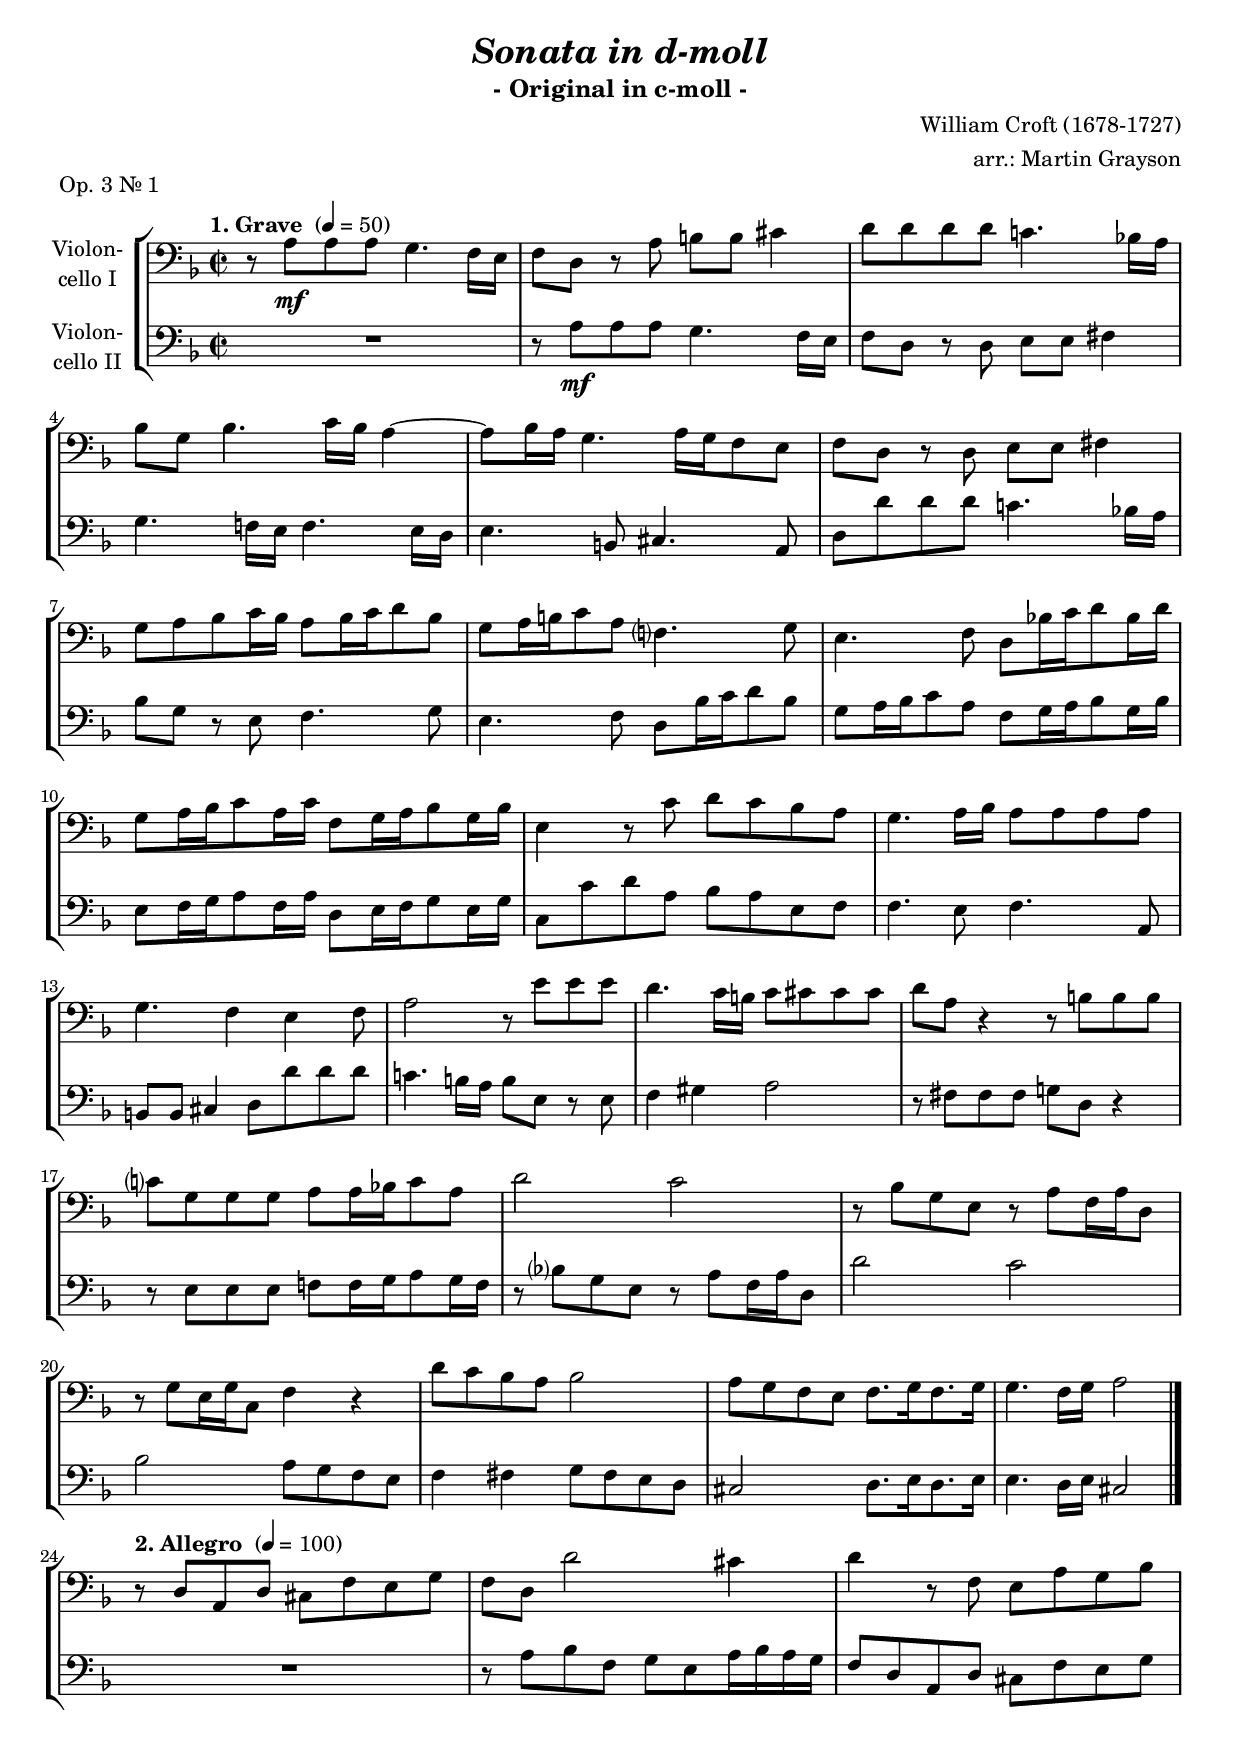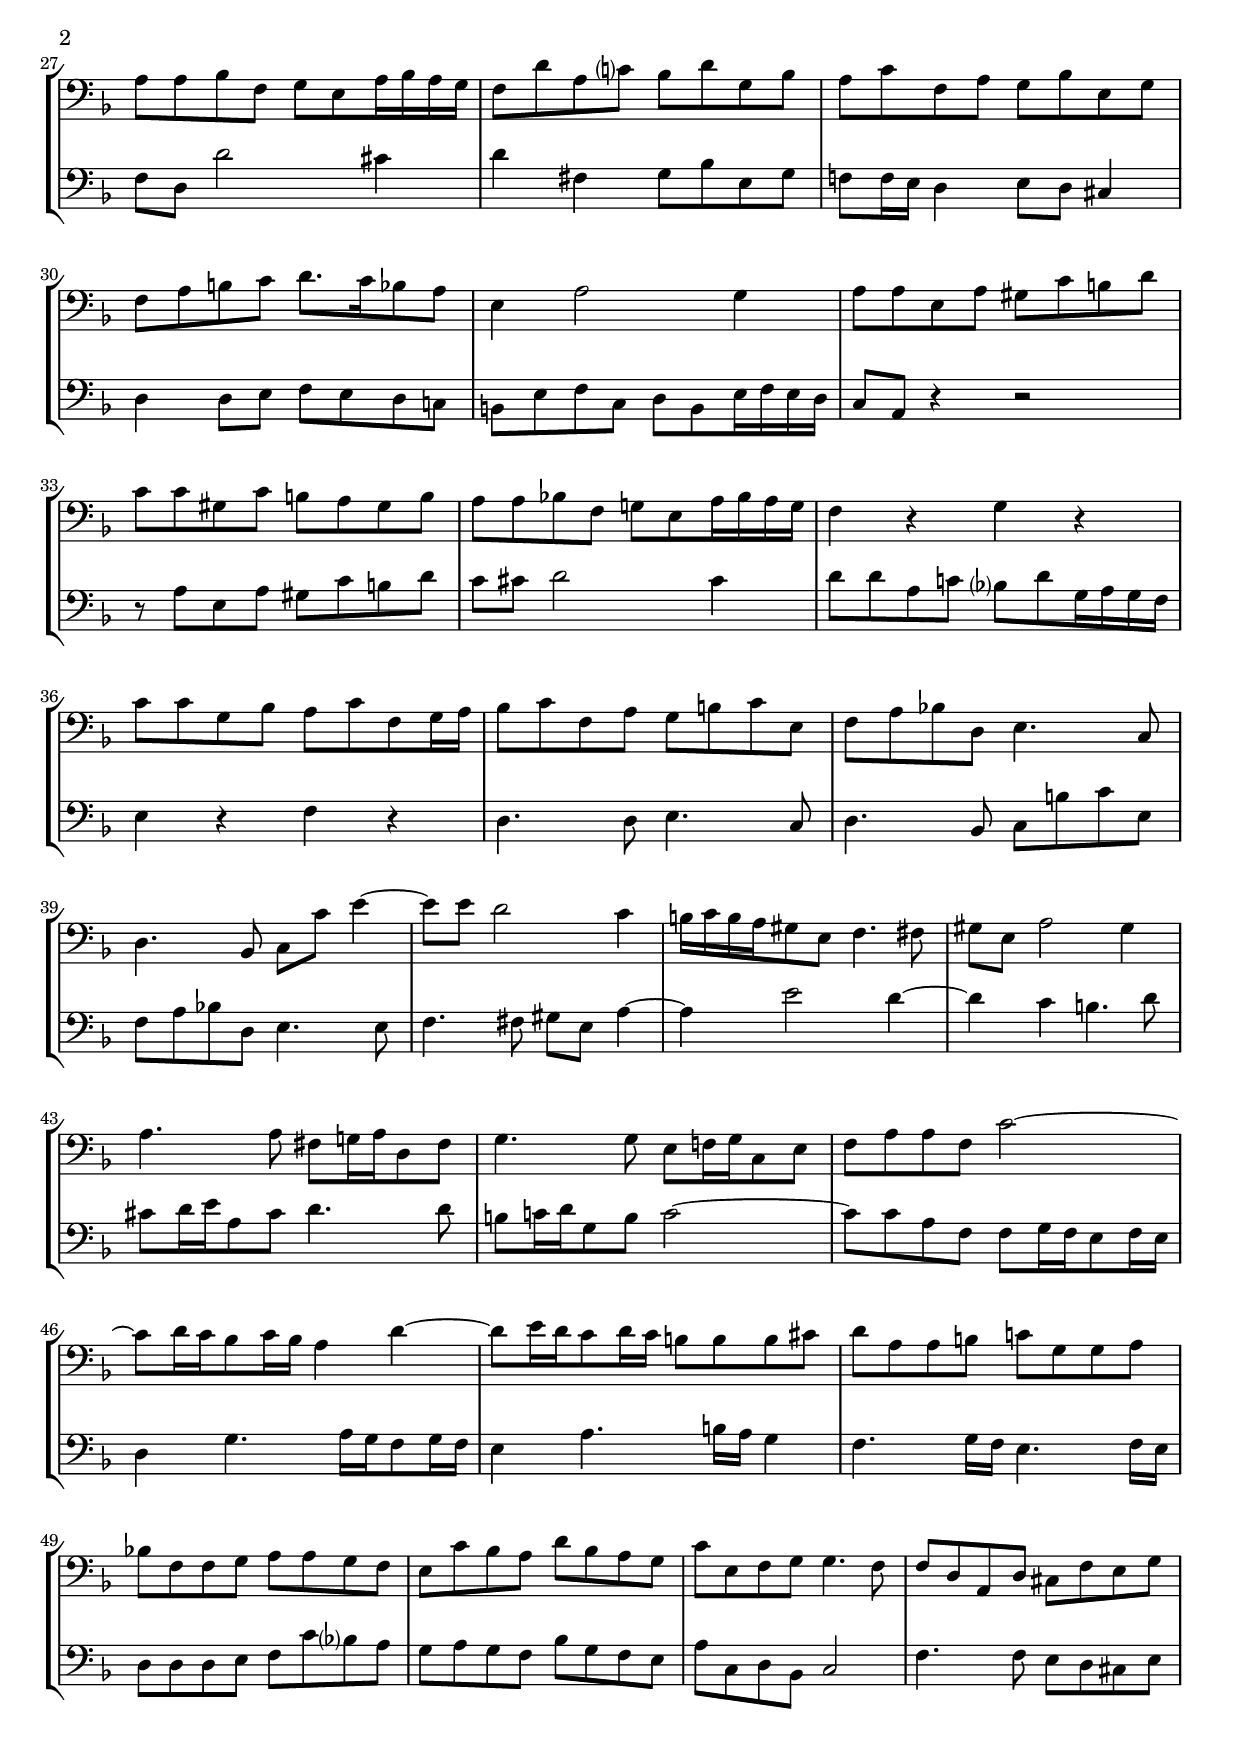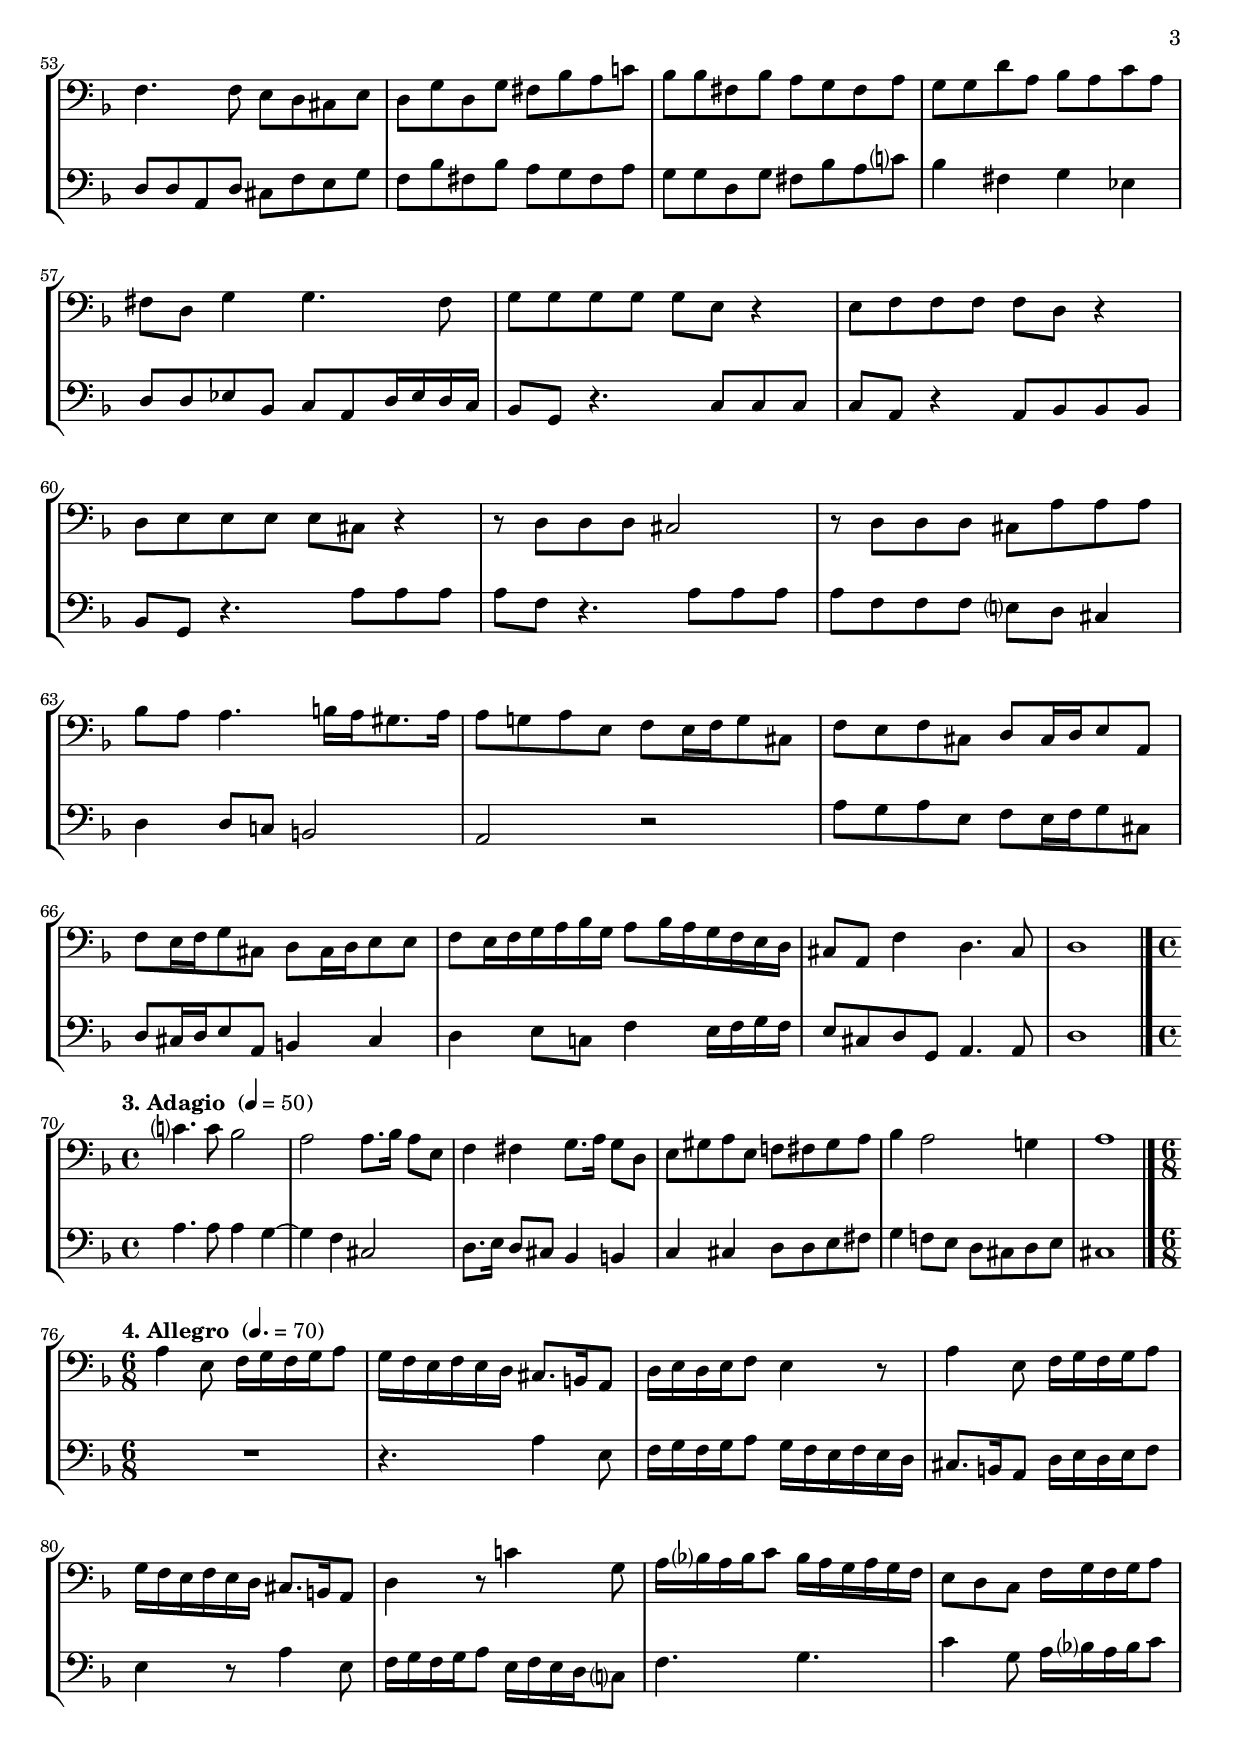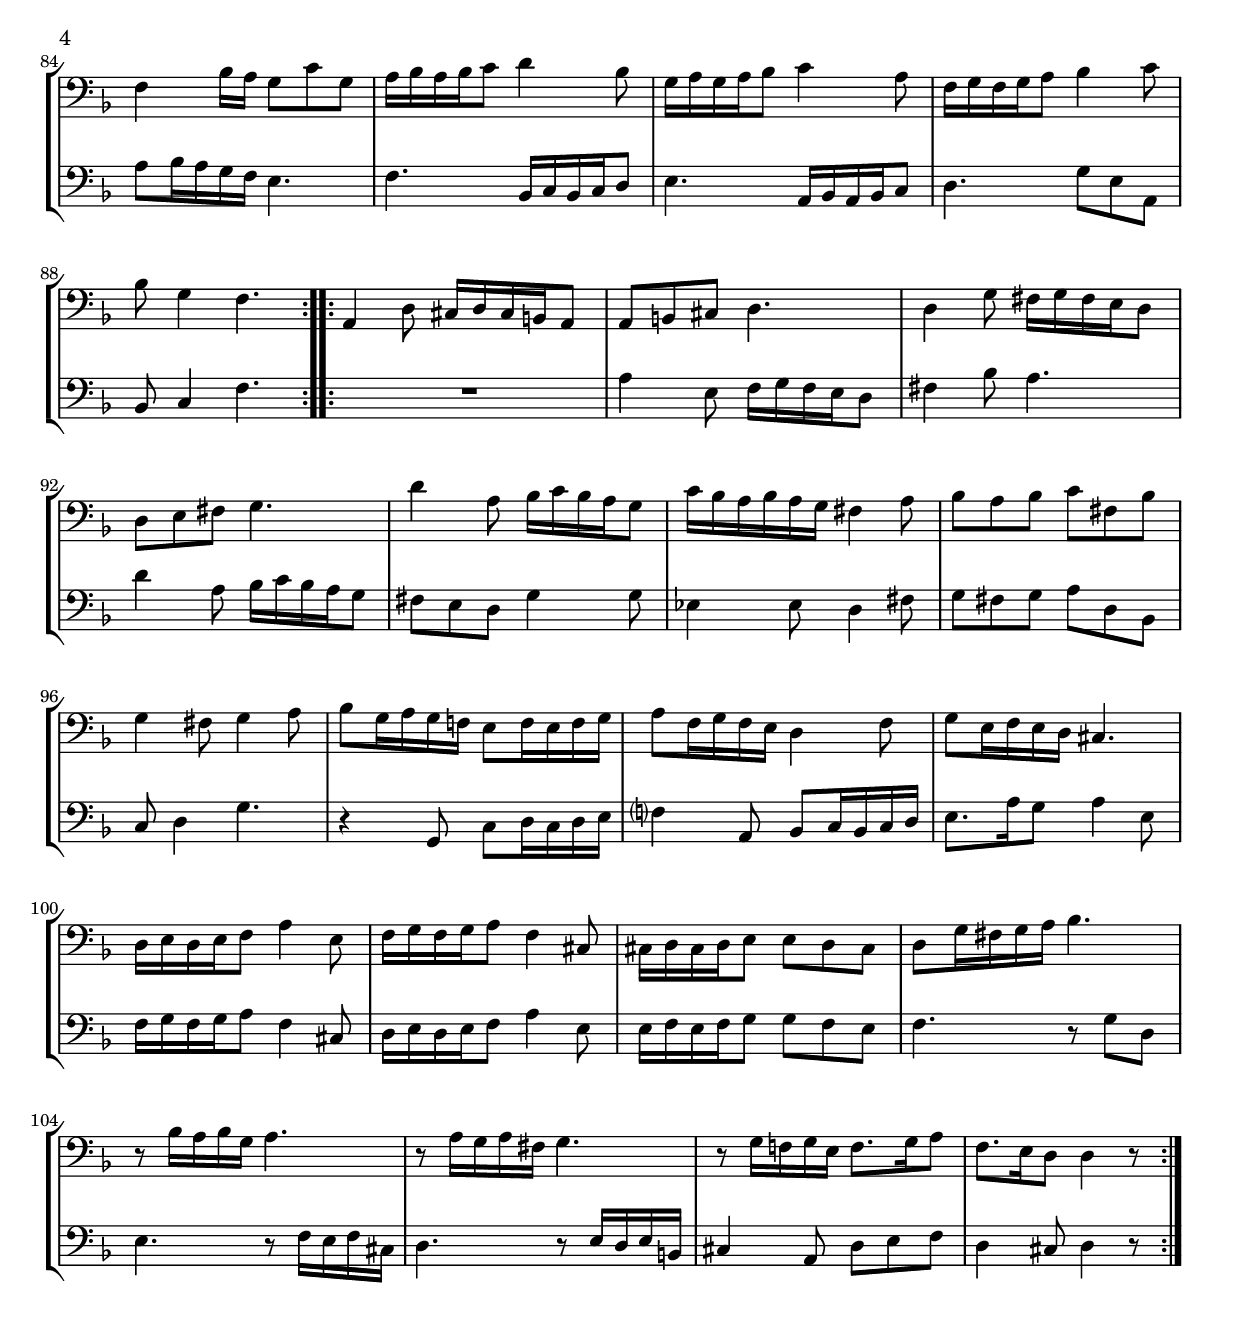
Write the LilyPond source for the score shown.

\version "2.14.2"
\include "deutsch.ly"

#(set-global-staff-size 19)

\header {
  title     = \markup \bold \italic "Sonata in d-moll"
  subtitle  = "- Original in c-moll -"
  composer  = "William Croft (1678-1727)"
  arranger  = "arr.: Martin Grayson"
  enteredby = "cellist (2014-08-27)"
  piece     = "Op. 3 Nr. 1"
}

voiceconsts = {
  \key c \minor
  \clef "bass"
  %\numericTimeSignature
  \compressFullBarRests
}

%mihi = "clarinet"
%milo = "bassoon"
%mihi = "bright acoustic"
%milo = "acoustic bass"
mihi = "string ensemble 1"
milo = "drawbar organ"

introa = {        \tempo "1. Grave "    4=50 \time 2/2 }
introb = { \break \tempo "2. Allegro "  4=100 }
introc = { \break \tempo "3. Adagio "   4=50 \time 4/4 }
introd = { \break \tempo "4. Allegro " 4.=70 \time 6/8 }

va = \relative c' {
   \voiceconsts

   \introa
   r8 g\mf g g f4. es16 d
   es8 c r g' a a h4
   c8 c c c b!4. as!16 g
   as8 f as4. b16 as g4~

   g8 as16 g f4. g16 f es8 d
   es c r c d d e4
   f8 g as b16 as g8 as16 b c8 as
   f g16 a b8 g es?4. f8

   d4. es8 c as'!16 b c8 as16 c
   f,8 g16 as b8 g16 b es,8 f16 g as8 f16 as
   d,4 r8 b' c b as g
   f4. g16 as g8 g g g

   f4. es4 d es8
   g2 r8 d' d d
   c4. b16 a b8 h h h
   c g r4 r8 a a a

   b? f f f g g16 as! b8 g
   c2 b
   r8 as f d r g es16 g c,8

   r f d16 f b,8 es4 r
   c'8 b as g as2
   g8 f es d es8. f16 es8. f16
   f4. es16 f g2 \bar "|."

   \introb
   r8 c, g c h es d f
   es c c'2 h4
   c r8 es, d g f as
   g g as es f d g16 as g f

   es8 c' g b? as c f, as
   g b es, g f as d, f
   es g a b c8. b16 as8 g
   d4 g2 f4

   g8 g d g fis b a c
   b b fis b a g fis a
   g g as! es f! d g16 as g f
   es4 r f r

   b8 b f as g b es, f16 g
   as8 b es, g f a b d,
   es g as! c, d4. b8
   c4. as8 b b' d4~
   d8 d c2 b4

   a16 b a g fis8 d es4. e8
   fis d g2 fis4
   g4. g8 e f!16 g c,8 e
   f4. f8 d es!16 f b,8 d
   es g g es b'2~

   b8 c16 b as8 b16 as g4 c~
   c8 d16 c b8 c16 b a8 a a h
   c g g a b! f f g
   as! es es f g g f es

   d b' as g c as g f
   b d, es f f4. es8
   es c g c h es d f
   es4. es8 d c h d

   c f c f e as g b!
   as as e as g f e g
   f f c' g as g b g
   e c f4 f4. e8

   f f f f f d r4
   d8 es es es es c r4
   c8 d d d d h r4
   r8 c c c h2

   r8 c c c h g' g g
   as g g4. a16 g fis8. g16
   g8 f! g d es d16 es f8 h,
   es d es h c h16 c d8 g,

   es' d16 es f8 h, c h16 c d8 d
   es d16 es f g as f g8 as16 g f es d c
   h8 g es'4 c4. h8
   c1 \bar "|."

   \introc
   b'?4. b8 as2
   g g8. as16 g8 d
   es4 e f8. g16 f8 c
   d fis g d es! e fis g
   as4 g2 f!4
   g1 \bar "|."

   \introd
   \repeat volta 2 {
     g4 d8 es16 f es f g8
     f16 es d es d c h8. a16 g8
     c16 d c d es8 d4 r8
     g4 d8 es16 f es f g8

     f16 es d es d c h8. a16 g8
     c4 r8 b'!4 f8
     g16 as? g as b8 as16 g f g f es
     d8 c b es16 f es f g8
     es4 as16 g f8 b f

     g16 as g as b8 c4 as8
     f16 g f g as8 b4 g8
     es16 f es f g8 as4 b8
     as f4 es4.
   }
   \repeat volta 2 {
     g,4 c8 h16 c h a g8
     g a h c4.
     c4 f8 e16 f e d c8
     c d e f4.
     c'4 g8 as16 b as g f8
     b16 as g as g f e4 g8

     as g as b e, as
     f4 e8 f4 g8
     as f16 g f es! d8 es16 d es f
     g8 es16 f es d c4 es8
     f d16 es d c h4.

     c16 d c d es8 g4 d8
     es16 f es f g8 es4 h8
     h16 c h c d8 d c h
     c f16 e f g as4.

     r8 as16 g as f g4.
     r8 g16 f g e f4.
     r8 f16 es! f d es8. f16 g8
     es8. d16 c8 c4 r8
   }
}

vb = \relative c' {
   \voiceconsts

   \introa
   R1
   r8 g\mf g g f4. es16 d
   es8 c r c d d e4
   f4. es!16 d es4. d16 c
   d4. a8 h4. g8

   c c' c c b!4. as!16 g
   as8 f r d es4. f8
   d4. es8 c as'16 b c8 as
   f g16 as b8 g es f16 g as8 f16 as

   d,8 es16 f g8 es16 g c,8 d16 es f8 d16 f
   b,8 b' c g as g d es
   es4. d8 es4. g,8
   a a h4 c8 c' c c

   b!4. a16 g a8 d, r d
   es4 fis g2
   r8 e e e f! c r4
   r8 d d d es! es16 f g8 f16 es

   r8 as? f d r g es16 g c,8
   c'2 b
   as g8 f es d

   es4 e f8 e d c
   h2 c8. d16 c8. d16
   d4. c16 d h2 \bar "|."

   \introb
   R1
   r8 g' as es f d g16 as g f
   es8 c g c h es d f
   es c c'2 h4
   c e, f8 as d, f

   es! es16 d c4 d8 c h4
   c c8 d es d c b!
   a d es b c a d16 es d c
   b8 g r4 r2

   r8 g' d g fis b a c
   b h c2 h4
   c8 c g b! as? c f,16 g f es
   d4 r es r
   c4. c8 d4. b8

   c4. as8 b a' b d,
   es g as! c, d4. d8
   es4. e8 fis d g4~
   g d'2 c4~
   c b a4. c8

   h c16 d g,8 h c4. c8
   a b!16 c f,8 a b2~
   b8 b g es es f16 es d8 es16 d
   c4 f4. g16 f es8 f16 es

   d4 g4. a16 g f4
   es4. f16 es d4. es16 d
   c8 c c d es b' as? g
   f g f es as f es d
   g b, c as b2

   es4. es8 d c h d
   c c g c h es d f
   es as e as g f e g
   f f c f e as g b?

   as4 e f des
   c8 c des as b g c16 des c b
   as8 f r4. b8 b b
   b g r4 g8 as as as

   as f r4. g'8 g g
   g es r4. g8 g g
   g es es es d? c h4
   c c8 b! a2
   g r

   g'8 f g d es d16 es f8 h,
   c h16 c d8 g, a4 h
   c d8 b! es4 d16 es f es
   d8 h c f, g4. g8
   c1 \bar "|."

   \introc
   g'4. g8 g4 f~
   f es h2
   c8. d16 c8 h as4 a
   b h c8 c d e
   f4 es!8 d c h c d
   h1 \bar "|."

   \introd
   \repeat volta 2 {
     R2.
     r4. g'4 d8
     es16 f es f g8 f16 es d es d c
     h8. a16 g8 c16 d c d es8
     d4 r8 g4 d8

     es16 f es f g8 d16 es d c b?8
     es4. f
     b4 f8 g16 as? g as b8
     g as16 g f es d4.
     es as,16 b as b c8

     d4. g,16 as g as b8
     c4. f8 d g,
     as b4 es4.
   }
   \repeat volta 2 {
     R2.
     g4 d8 es16 f es d c8
     e4 as8 g4.

     c4 g8 as16 b as g f8
     e d c f4 f8
     des4 des8 c4 e8
     f e f g c, as
     b c4 f4.
     r4 f,8 b c16 b c d

     es?4 g,8 as b16 as b c
     d8. g16 f8 g4 d8
     es16 f es f g8 es4 h8
     c16 d c d es8 g4 d8
     d16 es d es f8 f es d

     es4. r8 f c
     d4. r8 es16 d es h
     c4. r8 d16 c d a
     h4 g8 c d es
     c4 h8 c4 r8
   }

}


music = \new StaffGroup <<
      \new Staff {
        \set Staff.midiInstrument = \mihi
        \set Staff.instrumentName = \markup \center-column { "Violon-" "cello I" }
        \transpose c d { \va }
      }

      \new Staff {
        \set Staff.midiInstrument = \milo
        \set Staff.instrumentName = \markup \center-column { "Violon-" "cello II" }
        \transpose c d { \vb }
      }
>>

\book {
  \score {
   \music
    \layout {}
  }

  \score {
    \unfoldRepeats \music

    \midi {
      \context {
        \Score
      }
    }
  }
}
